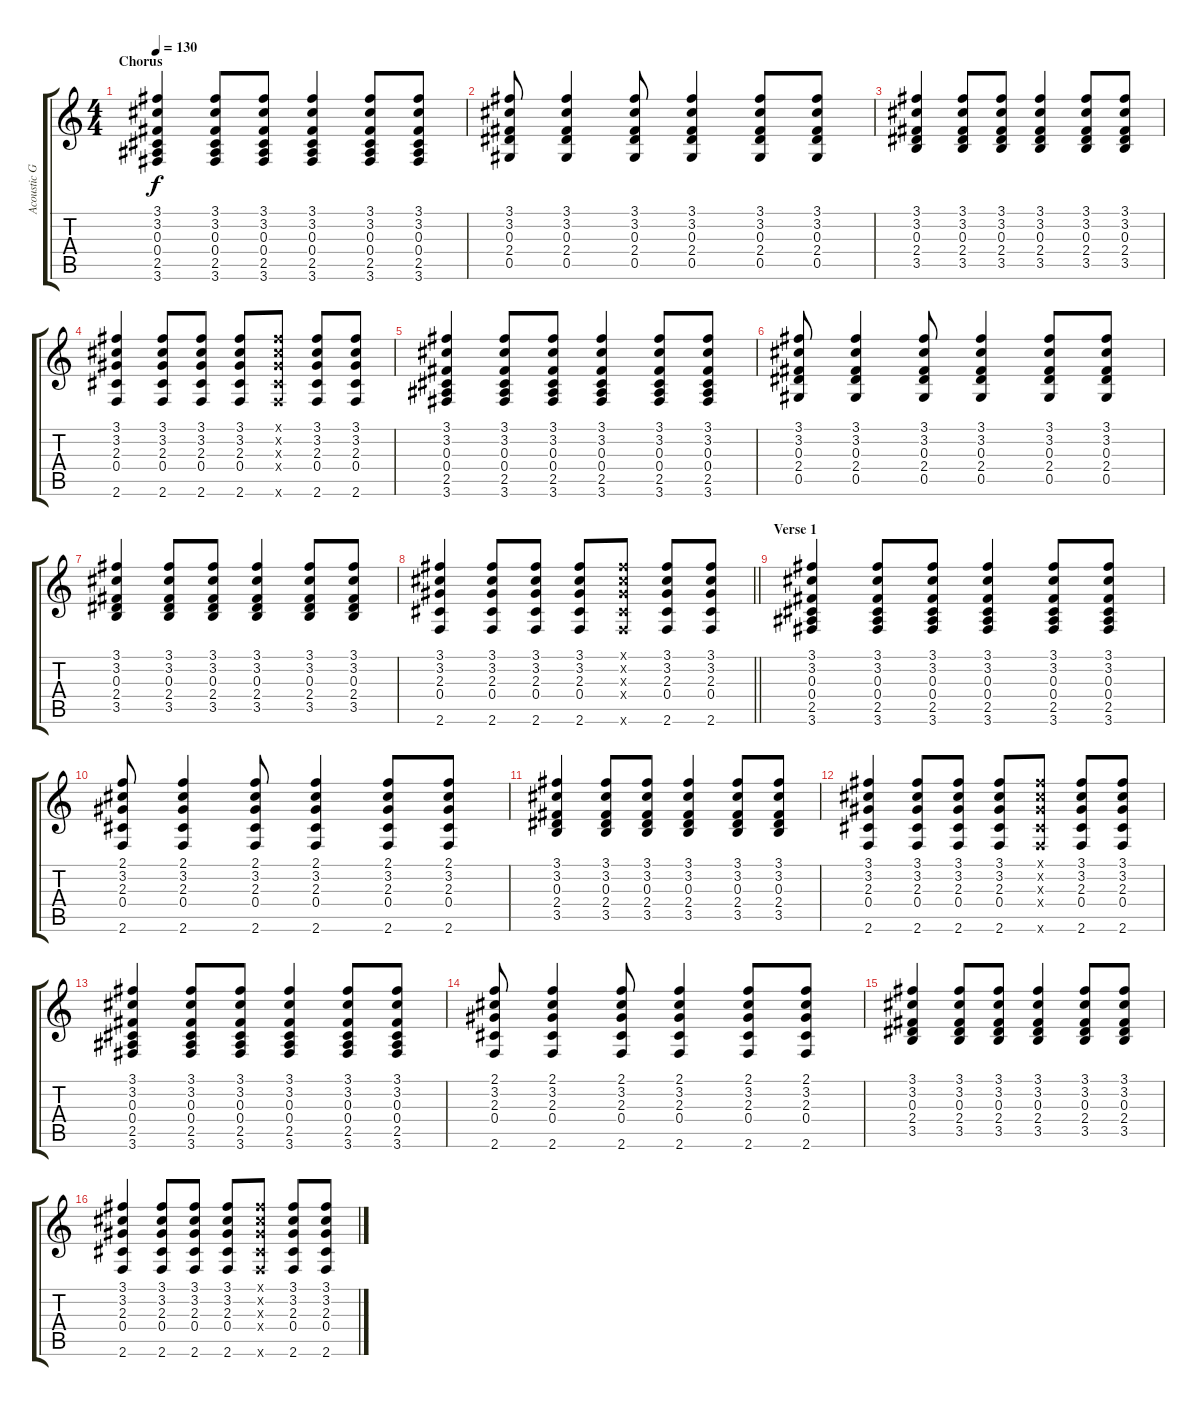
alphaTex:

\track ("Acoustic Guitar" "Acoustic G") {instrument acousticguitarsteel}
\staff {score tabs}
\tuning (Eb4 Bb3 Gb3 Db3 Ab2 Eb2) {hide}
\ts (4 4)
\section ("" "Chorus")
\tempo 130
\clef g2
\ks c
(3.1 3.2 0.3 0.4 2.5 3.6).4{dy f} (3.1 3.2 0.3 0.4 2.5 3.6).8 (3.1 3.2 0.3 0.4 2.5 3.6).8 (3.1 3.2 0.3 0.4 2.5 3.6).4 (3.1 3.2 0.3 0.4 2.5 3.6).8 (3.1 3.2 0.3 0.4 2.5 3.6).8 |
(3.1 3.2 0.3 2.4 0.5).8 (3.1 3.2 0.3 2.4 0.5).4 (3.1 3.2 0.3 2.4 0.5).8 (3.1 3.2 0.3 2.4 0.5).4 (3.1 3.2 0.3 2.4 0.5).8 (3.1 3.2 0.3 2.4 0.5).8 |
(3.1 3.2 0.3 2.4 3.5).4 (3.1 3.2 0.3 2.4 3.5).8 (3.1 3.2 0.3 2.4 3.5).8 (3.1 3.2 0.3 2.4 3.5).4 (3.1 3.2 0.3 2.4 3.5).8 (3.1 3.2 0.3 2.4 3.5).8 |
(3.1 3.2 2.3 0.4 2.6).4 (3.1 3.2 2.3 0.4 2.6).8 (3.1 3.2 2.3 0.4 2.6).8 (3.1 3.2 2.3 0.4 2.6).8 (3.1{x} 3.2{x} 2.3{x} 0.4{x} 2.6{x}).8 (3.1 3.2 2.3 0.4 2.6).8 (3.1 3.2 2.3 0.4 2.6).8 |
(3.1 3.2 0.3 0.4 2.5 3.6).4 (3.1 3.2 0.3 0.4 2.5 3.6).8 (3.1 3.2 0.3 0.4 2.5 3.6).8 (3.1 3.2 0.3 0.4 2.5 3.6).4 (3.1 3.2 0.3 0.4 2.5 3.6).8 (3.1 3.2 0.3 0.4 2.5 3.6).8 |
(3.1 3.2 0.3 2.4 0.5).8 (3.1 3.2 0.3 2.4 0.5).4 (3.1 3.2 0.3 2.4 0.5).8 (3.1 3.2 0.3 2.4 0.5).4 (3.1 3.2 0.3 2.4 0.5).8 (3.1 3.2 0.3 2.4 0.5).8 |
(3.1 3.2 0.3 2.4 3.5).4 (3.1 3.2 0.3 2.4 3.5).8 (3.1 3.2 0.3 2.4 3.5).8 (3.1 3.2 0.3 2.4 3.5).4 (3.1 3.2 0.3 2.4 3.5).8 (3.1 3.2 0.3 2.4 3.5).8 |
\barLineRight lightlight
(3.1 3.2 2.3 0.4 2.6).4 (3.1 3.2 2.3 0.4 2.6).8 (3.1 3.2 2.3 0.4 2.6).8 (3.1 3.2 2.3 0.4 2.6).8 (3.1{x} 3.2{x} 2.3{x} 0.4{x} 2.6{x}).8 (3.1 3.2 2.3 0.4 2.6).8 (3.1 3.2 2.3 0.4 2.6).8 |
\section ("" "Verse 1")
(3.1 3.2 0.3 0.4 2.5 3.6).4 (3.1 3.2 0.3 0.4 2.5 3.6).8 (3.1 3.2 0.3 0.4 2.5 3.6).8 (3.1 3.2 0.3 0.4 2.5 3.6).4 (3.1 3.2 0.3 0.4 2.5 3.6).8 (3.1 3.2 0.3 0.4 2.5 3.6).8 |
(2.1 3.2 2.3 0.4 2.6).8 (2.1 3.2 2.3 0.4 2.6).4 (2.1 3.2 2.3 0.4 2.6).8 (2.1 3.2 2.3 0.4 2.6).4 (2.1 3.2 2.3 0.4 2.6).8 (2.1 3.2 2.3 0.4 2.6).8 |
(3.1 3.2 0.3 2.4 3.5).4 (3.1 3.2 0.3 2.4 3.5).8 (3.1 3.2 0.3 2.4 3.5).8 (3.1 3.2 0.3 2.4 3.5).4 (3.1 3.2 0.3 2.4 3.5).8 (3.1 3.2 0.3 2.4 3.5).8 |
(3.1 3.2 2.3 0.4 2.6).4 (3.1 3.2 2.3 0.4 2.6).8 (3.1 3.2 2.3 0.4 2.6).8 (3.1 3.2 2.3 0.4 2.6).8 (3.1{x} 3.2{x} 2.3{x} 0.4{x} 2.6{x}).8 (3.1 3.2 2.3 0.4 2.6).8 (3.1 3.2 2.3 0.4 2.6).8 |
(3.1 3.2 0.3 0.4 2.5 3.6).4 (3.1 3.2 0.3 0.4 2.5 3.6).8 (3.1 3.2 0.3 0.4 2.5 3.6).8 (3.1 3.2 0.3 0.4 2.5 3.6).4 (3.1 3.2 0.3 0.4 2.5 3.6).8 (3.1 3.2 0.3 0.4 2.5 3.6).8 |
(2.1 3.2 2.3 0.4 2.6).8 (2.1 3.2 2.3 0.4 2.6).4 (2.1 3.2 2.3 0.4 2.6).8 (2.1 3.2 2.3 0.4 2.6).4 (2.1 3.2 2.3 0.4 2.6).8 (2.1 3.2 2.3 0.4 2.6).8 |
(3.1 3.2 0.3 2.4 3.5).4 (3.1 3.2 0.3 2.4 3.5).8 (3.1 3.2 0.3 2.4 3.5).8 (3.1 3.2 0.3 2.4 3.5).4 (3.1 3.2 0.3 2.4 3.5).8 (3.1 3.2 0.3 2.4 3.5).8 |
(3.1 3.2 2.3 0.4 2.6).4 (3.1 3.2 2.3 0.4 2.6).8 (3.1 3.2 2.3 0.4 2.6).8 (3.1 3.2 2.3 0.4 2.6).8 (3.1{x} 3.2{x} 2.3{x} 0.4{x} 2.6{x}).8 (3.1 3.2 2.3 0.4 2.6).8 (3.1 3.2 2.3 0.4 2.6).8
